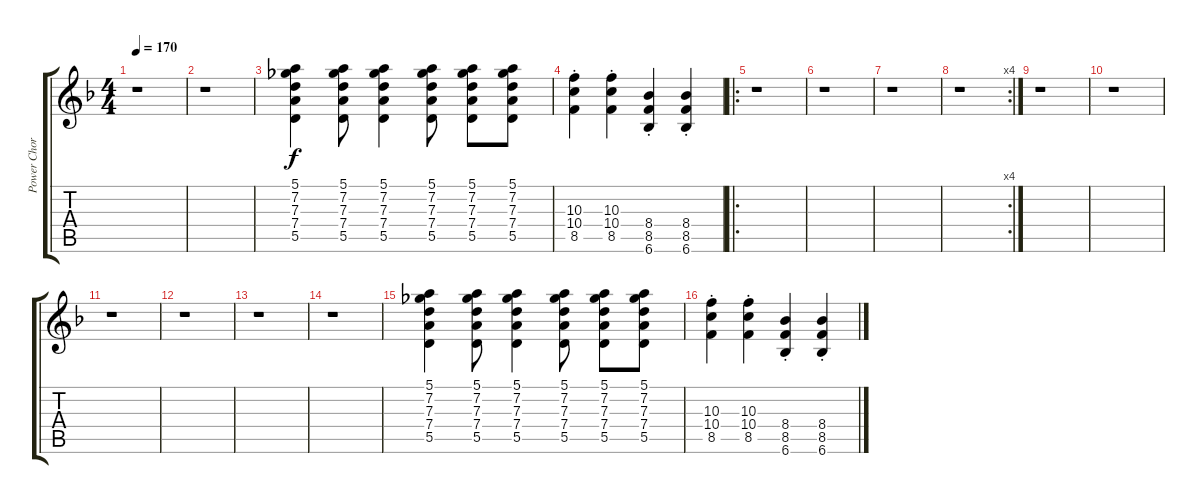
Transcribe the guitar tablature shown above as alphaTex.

\track ("Power Chords" "Power Chor") {instrument overdrivenguitar}
\staff {score tabs}
\tuning (E4 B3 G3 D3 A2 E2) {hide}
\ts (4 4)
\tempo 170
\clef g2
\ks f
r.1{dy f} |
r.1 |
(5.1 7.2 7.3 7.4 5.5).4 (5.1 7.2 7.3 7.4 5.5).8 (5.1 7.2 7.3 7.4 5.5).4 (5.1 7.2 7.3 7.4 5.5).8 (5.1 7.2 7.3 7.4 5.5).8 (5.1 7.2 7.3 7.4 5.5).8 |
(10.3{st} 10.4{st} 8.5{st}).4 (10.3{st} 10.4{st} 8.5{st}).4 (8.4{st} 8.5{st} 6.6{st}).4 (8.4{st} 8.5{st} 6.6{st}).4 |
\ro
r.1 |
r.1 |
r.1 |
\rc 4
r.1 |
r.1 |
r.1 |
r.1 |
r.1 |
r.1 |
r.1 |
(5.1 7.2 7.3 7.4 5.5).4 (5.1 7.2 7.3 7.4 5.5).8 (5.1 7.2 7.3 7.4 5.5).4 (5.1 7.2 7.3 7.4 5.5).8 (5.1 7.2 7.3 7.4 5.5).8 (5.1 7.2 7.3 7.4 5.5).8 |
(10.3{st} 10.4{st} 8.5{st}).4 (10.3{st} 10.4{st} 8.5{st}).4 (8.4{st} 8.5{st} 6.6{st}).4 (8.4{st} 8.5{st} 6.6{st}).4
